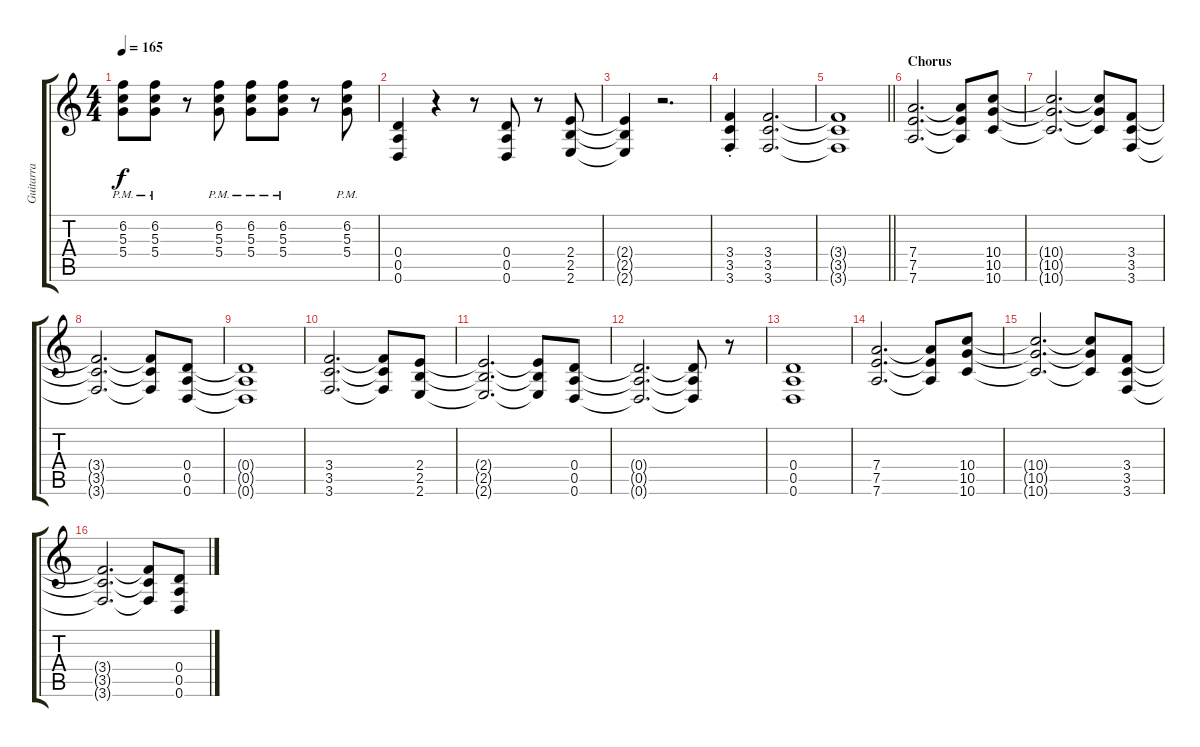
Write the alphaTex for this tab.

\track ("Guitarra" "Guitarra") {instrument overdrivenguitar}
\staff {score tabs}
\tuning (E4 B3 G3 D3 A2 D2) {hide}
\ts (4 4)
\tempo 165
\clef g2
\ks c
(6.2{pm} 5.3{pm} 5.4{pm}).8{dy f} (6.2{pm} 5.3{pm} 5.4{pm}).8 r.8 (6.2{pm} 5.3{pm} 5.4{pm}).8 (6.2{pm} 5.3{pm} 5.4{pm}).8 (6.2{pm} 5.3{pm} 5.4{pm}).8 r.8 (6.2{pm} 5.3{pm} 5.4{pm}).8 |
(0.4 0.5 0.6).4 r.4 r.8 (0.4 0.5 0.6).8 r.8 (2.4 2.5 2.6).8 |
(2.4{t} 2.5{t} 2.6{t}).4 r.2{d} |
(3.4{st} 3.5{st} 3.6{st}).4 (3.4 3.5 3.6).2{d} |
\barLineRight lightlight
(3.4{t} 3.5{t} 3.6{t}).1 |
\section ("" "Chorus")
(7.4 7.5 7.6).2{d} (7.4{t} 7.5{t} 7.6{t}).8 (10.4 10.5 10.6).8 |
(10.4{t} 10.5{t} 10.6{t}).2{d} (10.4{t} 10.5{t} 10.6{t}).8 (3.4 3.5 3.6).8 |
(3.4{t} 3.5{t} 3.6{t}).2{d} (3.4{t} 3.5{t} 3.6{t}).8 (0.4 0.5 0.6).8 |
(0.4{t} 0.5{t} 0.6{t}).1 |
(3.4 3.5 3.6).2{d} (3.4{t} 3.5{t} 3.6{t}).8 (2.4 2.5 2.6).8 |
(2.4{t} 2.5{t} 2.6{t}).2{d} (2.4{t} 2.5{t} 2.6{t}).8 (0.4 0.5 0.6).8 |
(0.4{t} 0.5{t} 0.6{t}).2{d} (0.4{t} 0.5{t} 0.6{t}).8 r.8 |
(0.4 0.5 0.6).1 |
(7.4 7.5 7.6).2{d} (7.4{t} 7.5{t} 7.6{t}).8 (10.4 10.5 10.6).8 |
(10.4{t} 10.5{t} 10.6{t}).2{d} (10.4{t} 10.5{t} 10.6{t}).8 (3.4 3.5 3.6).8 |
(3.4{t} 3.5{t} 3.6{t}).2{d} (3.4{t} 3.5{t} 3.6{t}).8 (0.4 0.5 0.6).8
